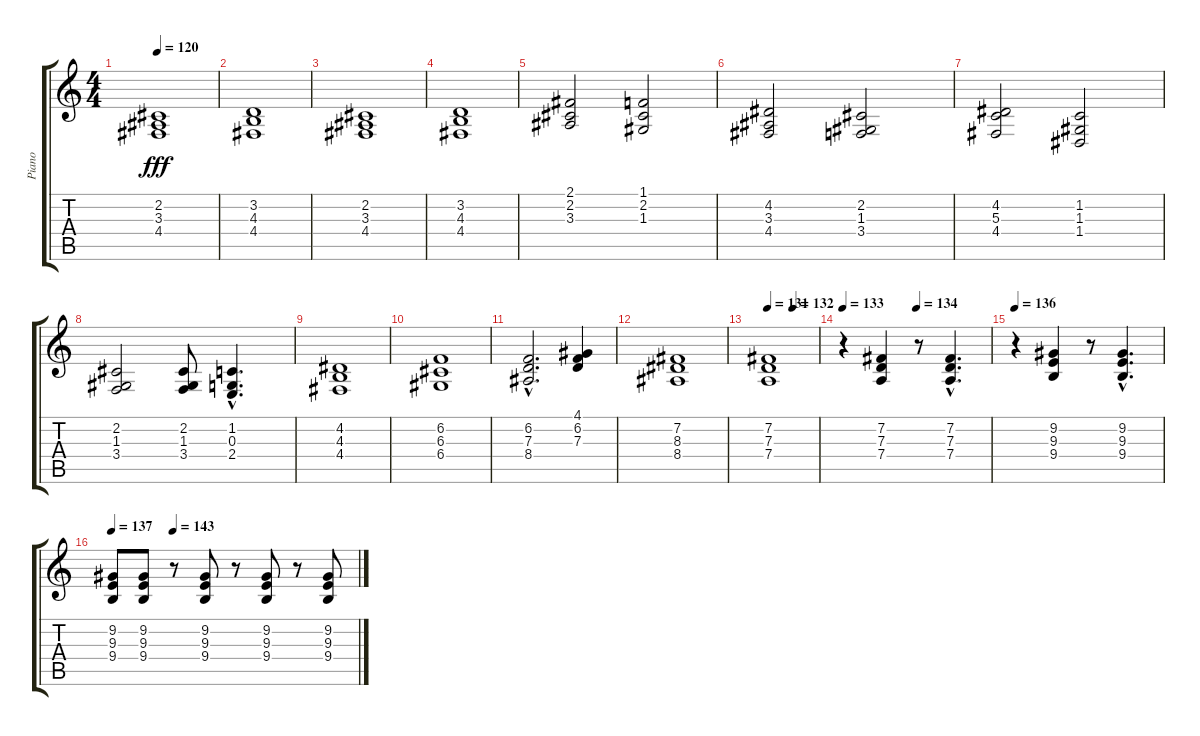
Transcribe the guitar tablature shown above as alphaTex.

\track ("Piano" "Piano") {instrument acousticgrandpiano}
\staff {score tabs}
\tuning (E4 B3 G3 D3 A2 E2) {hide}
\ts (4 4)
\tempo 120
\clef g2
\ks c
(2.2 3.3 4.4).1{dy fff instrument acousticgrandpiano} |
(3.2 4.3 4.4).1 |
(2.2 3.3 4.4).1 |
(3.2 4.3 4.4).1 |
(2.1 2.2 3.3).2 (1.1 2.2 1.3).2 |
(4.2 3.3 4.4).2 (2.2 1.3 3.4).2 |
(4.2 5.3 4.4).2 (1.2 1.3 1.4).2 |
(2.2 1.3 3.4).2 (2.2 1.3 3.4).8 (1.2{hac} 0.3{hac} 2.4{hac}).4{d} |
(4.2 4.3 4.4).1 |
(6.2 6.3 6.4).1 |
(6.2{hac} 7.3{hac} 8.4{hac}).2{d} (4.1 6.2 7.3).4 |
(7.2 8.3 8.4).1 |
\tempo 131
\tempo (132 0.5)
(7.2 7.3 7.4).1 |
\tempo 133
\tempo (134 0.5)
r.4 (7.2 7.3 7.4).4 r.8 (7.2{hac} 7.3{hac} 7.4{hac}).4{d} |
\tempo 136
r.4 (9.2 9.3 9.4).4 r.8 (9.2{hac} 9.3{hac} 9.4{hac}).4{d} |
\tempo 137
\tempo (143 0.25)
(9.2 9.3 9.4).8 (9.2 9.3 9.4).8 r.8 (9.2 9.3 9.4).8 r.8 (9.2 9.3 9.4).8 r.8 (9.2 9.3 9.4).8
